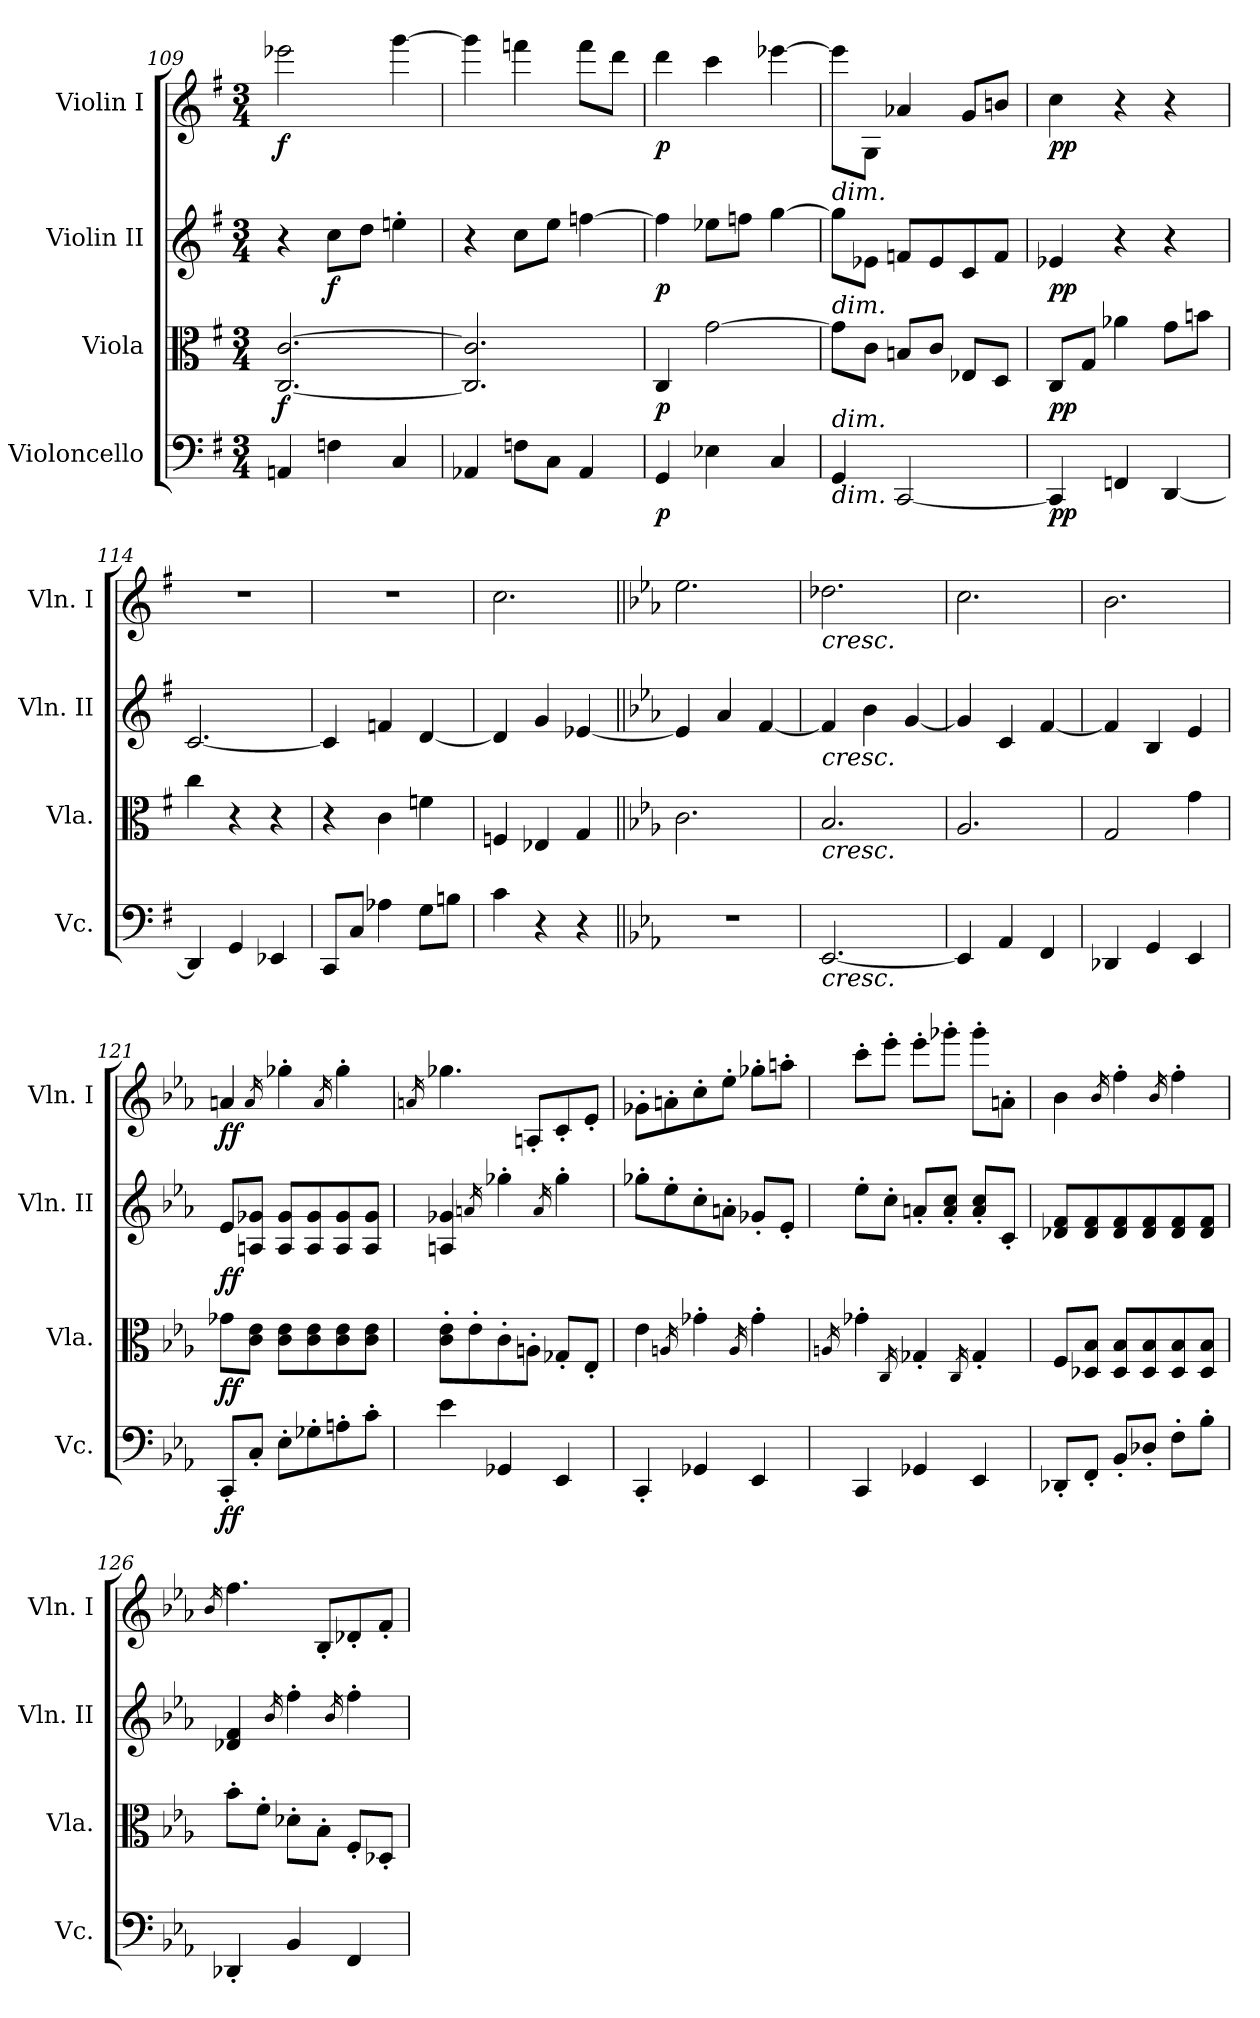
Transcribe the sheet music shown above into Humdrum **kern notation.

**kern	**dynam	**kern	**dynam	**kern	**dynam	**kern	**dynam
*part4	*part4	*part3	*part3	*part2	*part2	*part1	*part1
*staff4	*staff4	*staff3	*staff3	*staff2	*staff2	*staff1	*staff1
*I"Violoncello	*	*I"Viola	*	*I"Violin II	*	*I"Violin I	*
*I'Vc.	*	*I'Vla.	*	*I'Vln. II	*	*I'Vln. I	*
*clefF4	*	*clefC3	*	*clefG2	*	*clefG2	*
*k[f#]	*	*k[f#]	*	*k[f#]	*	*k[f#]	*
*G:	*	*G:	*	*G:	*	*G:	*
*M3/4	*	*M3/4	*	*M3/4	*	*M3/4	*
=109	=109	=109	=109	=109	=109	=109	=109
!	!	!	!LO:DY:b	!	!	!	!LO:DY:b
4AAn/	.	[2.C/ [2.c/	f	4r	.	2eee-X\	f
!	!	!	!	!	!LO:DY:b	!	!
4Fn\	.	.	.	8cc\L	f	.	.
.	.	.	.	8dd\J	.	.	.
4C/	.	.	.	4een'\	.	[4ggg\	.
=110	=110	=110	=110	=110	=110	=110	=110
4AA-X/	.	2.C/] 2.c/]	.	4r	.	4ggg\]	.
8Fn\L	.	.	.	8cc\L	.	4fffn\	.
8C\J	.	.	.	8ee\J	.	.	.
4AA-/	.	.	.	[4ffn\	.	8fff\L	.
.	.	.	.	.	.	8ddd\J	.
=111	=111	=111	=111	=111	=111	=111	=111
!	!LO:DY:b	!	!LO:DY:b	!	!LO:DY:b	!	!LO:DY:b
4GG/	p	4C/	p	4ff\]	p	4ddd\	p
4E-X\	.	[2g\	.	8ee-X\L	.	4ccc\	.
.	.	.	.	8ffn\J	.	.	.
4C/	.	.	.	[4gg\	.	[4eee-X\	.
=112	=112	=112	=112	=112	=112	=112	=112
!	!	!	!	!	!	!LO:TX:b:i:t=dim.	!
!	!	!LO:TX:a:i:t=dim.	!	!	!	!	!
!LO:TX:a:i:t=dim.	!	!	!	!	!	!	!
!LO:TX:b:i:t=dim.	!	!	!	!	!	!	!
4GG/	.	8g\L]	.	8gg\L]	.	8eee-\L]	.
.	.	8c\J	.	8e-X\J	.	8G\J	.
[2CC/	.	8Bn/L	.	8fn/L	.	4a-X/	.
.	.	8c/J	.	8e-/	.	.	.
.	.	8E-X/L	.	8c/	.	8g/L	.
.	.	8D/J	.	8f/J	.	8bn/J	.
=113	=113	=113	=113	=113	=113	=113	=113
!	!LO:DY:b	!	!LO:DY:b	!	!LO:DY:b	!	!LO:DY:b
4CC/]	pp	8C/L	pp	4e-X/	pp	4cc\	pp
.	.	8G/J	.	.	.	.	.
4FFn/	.	4a-X\	.	4r	.	4r	.
[4DD/	.	8g\L	.	4r	.	4r	.
.	.	8bn\J	.	.	.	.	.
=114	=114	=114	=114	=114	=114	=114	=114
4DD/]	.	4cc\	.	[2.c/	.	2.r	.
4GG/	.	4r	.	.	.	.	.
4EE-X/	.	4r	.	.	.	.	.
=115	=115	=115	=115	=115	=115	=115	=115
8CC/L	.	4r	.	4c/]	.	2.r	.
8C/J	.	.	.	.	.	.	.
4A-X\	.	4c\	.	4fn/	.	.	.
8G\L	.	4fn\	.	[4d/	.	.	.
8Bn\J	.	.	.	.	.	.	.
=116	=116	=116	=116	=116	=116	=116	=116
4c\	.	4Fn/	.	4d/]	.	2.cc\	.
4r	.	4E-X/	.	4g/	.	.	.
4r	.	4G/	.	[4e-X/	.	.	.
=117||	=117||	=117||	=117||	=117||	=117||	=117||	=117||
*k[b-e-a-]	*	*k[b-e-a-]	*	*k[b-e-a-]	*	*k[b-e-a-]	*
*E-:	*	*E-:	*	*E-:	*	*E-:	*
2.r	.	2.c\	.	4e-/]	.	2.ee-\	.
.	.	.	.	4a-/	.	.	.
.	.	.	.	[4f/	.	.	.
=118	=118	=118	=118	=118	=118	=118	=118
!	!	!	!	!	!	!LO:TX:b:i:t=cresc.	!
!	!	!	!	!LO:TX:b:i:t=cresc.	!	!	!
!	!	!LO:TX:b:i:t=cresc.	!	!	!	!	!
!LO:TX:b:i:t=cresc.	!	!	!	!	!	!	!
[2.EE-/	.	2.B-/	.	4f/]	.	2.dd-X\	.
.	.	.	.	4b-\	.	.	.
.	.	.	.	[4g/	.	.	.
=119	=119	=119	=119	=119	=119	=119	=119
4EE-/]	.	2.A-/	.	4g/]	.	2.cc\	.
4AA-/	.	.	.	4c/	.	.	.
4FF/	.	.	.	[4f/	.	.	.
=120	=120	=120	=120	=120	=120	=120	=120
4DD-X/	.	2G/	.	4f/]	.	2.b-\	.
4GG/	.	.	.	4B-/	.	.	.
4EE-/	.	4g\	.	4e-/	.	.	.
=121	=121	=121	=121	=121	=121	=121	=121
!	!LO:DY:b	!	!LO:DY:b	!	!LO:DY:b	!	!LO:DY:b
8CC'/L	ff	8g-X\L	ff	8e-/L	ff	4an/	ff
8C'/J	.	8c\ 8e-\J	.	8An/ 8g-X/J	.	.	.
.	.	.	.	.	.	16qa/	.
8E-'\L	.	8c\ 8e-\L	.	8A/ 8g-/L	.	4gg-X'\	.
8G-X'\	.	8c\ 8e-\	.	8A/ 8g-/	.	.	.
.	.	.	.	.	.	16qa/	.
8An'\	.	8c\ 8e-\	.	8A/ 8g-/	.	4gg-'\	.
8c'\J	.	8c\ 8e-\J	.	8A/ 8g-/J	.	.	.
=122	=122	=122	=122	=122	=122	=122	=122
.	.	.	.	.	.	16qan/	.
4e-\	.	8c\' 8e-\'L	.	4An/ 4g-X/	.	4.gg-X\	.
.	.	8e-'\	.	.	.	.	.
.	.	.	.	16qan/	.	.	.
4GG-X/	.	8c'\	.	4gg-X'\	.	.	.
.	.	8An'\J	.	.	.	8An'/L	.
.	.	.	.	16qa/	.	.	.
4EE-/	.	8G-X'/L	.	4gg-'\	.	8c'/	.
.	.	8E-'/J	.	.	.	8e-'/J	.
=123	=123	=123	=123	=123	=123	=123	=123
4CC'/	.	4e-\	.	8gg-X'\L	.	8g-X'\L	.
.	.	.	.	8ee-'\	.	8an'\	.
.	.	16qAn/	.	.	.	.	.
4GG-X/	.	4g-X'\	.	8cc'\	.	8cc'\	.
.	.	.	.	8an'\J	.	8ee-'\J	.
.	.	16qA/	.	.	.	.	.
4EE-/	.	4g-'\	.	8g-X'/L	.	8gg-X'\L	.
.	.	.	.	8e-'/J	.	8aan'\J	.
=124	=124	=124	=124	=124	=124	=124	=124
.	.	16qAn/	.	.	.	.	.
4CC/	.	4g-X'\	.	8ee-'\L	.	8ccc'\L	.
.	.	.	.	8cc'\J	.	8eee-'\J	.
.	.	16qC/	.	.	.	.	.
4GG-X/	.	4G-X'/	.	8an'/L	.	8eee-'\L	.
.	.	.	.	8a/' 8cc/'J	.	8ggg-X'\J	.
.	.	16qC/	.	.	.	.	.
4EE-/	.	4G-'/	.	8a/' 8cc/'L	.	8ggg-'\L	.
.	.	.	.	8c'/J	.	8an'\J	.
=125	=125	=125	=125	=125	=125	=125	=125
8DD-X'/L	.	8F/L	.	8d-X/ 8f/L	.	4b-\	.
8FF'/J	.	8D-X/ 8B-/J	.	8d-/ 8f/	.	.	.
.	.	.	.	.	.	16qb-/	.
8BB-'/L	.	8D-/ 8B-/L	.	8d-/ 8f/	.	4ff'\	.
8D-X'/J	.	8D-/ 8B-/	.	8d-/ 8f/	.	.	.
.	.	.	.	.	.	16qb-/	.
8F'\L	.	8D-/ 8B-/	.	8d-/ 8f/	.	4ff'\	.
8B-'\J	.	8D-/ 8B-/J	.	8d-/ 8f/J	.	.	.
=126	=126	=126	=126	=126	=126	=126	=126
.	.	.	.	.	.	16qb-/	.
4DD-X'/	.	8b-'\L	.	4d-X/ 4f/	.	4.ff\	.
.	.	8f'\J	.	.	.	.	.
.	.	.	.	16qb-/	.	.	.
4BB-/	.	8d-X'\L	.	4ff'\	.	.	.
.	.	8B-'\J	.	.	.	8B-'/L	.
.	.	.	.	16qb-/	.	.	.
4FF/	.	8F'/L	.	4ff'\	.	8d-X'/	.
.	.	8D-X'/J	.	.	.	8f'/J	.
=	=	=	=	=	=	=	=
*-	*-	*-	*-	*-	*-	*-	*-
